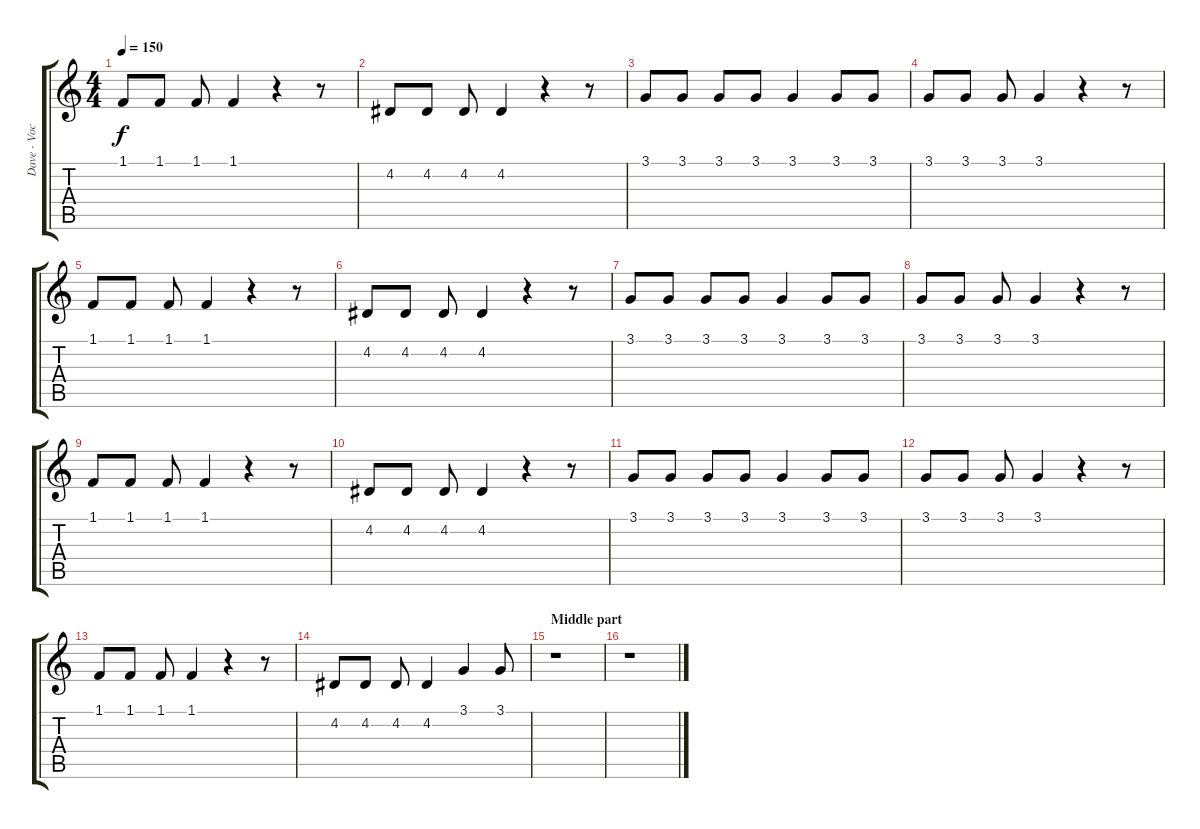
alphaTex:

\track ("Dave - Vocals" "Dave - Voc") {instrument lead5charang}
\staff {score tabs}
\tuning (E4 B3 G3 D3 A2 E2) {hide}
\ts (4 4)
\tempo 150
\clef g2
\ks c
1.1.8{dy f} 1.1.8 1.1.8 1.1.4 r.4 r.8 |
4.2.8 4.2.8 4.2.8 4.2.4 r.4 r.8 |
3.1.8 3.1.8 3.1.8 3.1.8 3.1.4 3.1.8 3.1.8 |
3.1.8 3.1.8 3.1.8 3.1.4 r.4 r.8 |
1.1.8 1.1.8 1.1.8 1.1.4 r.4 r.8 |
4.2.8 4.2.8 4.2.8 4.2.4 r.4 r.8 |
3.1.8 3.1.8 3.1.8 3.1.8 3.1.4 3.1.8 3.1.8 |
3.1.8 3.1.8 3.1.8 3.1.4 r.4 r.8 |
1.1.8 1.1.8 1.1.8 1.1.4 r.4 r.8 |
4.2.8 4.2.8 4.2.8 4.2.4 r.4 r.8 |
3.1.8 3.1.8 3.1.8 3.1.8 3.1.4 3.1.8 3.1.8 |
3.1.8 3.1.8 3.1.8 3.1.4 r.4 r.8 |
1.1.8 1.1.8 1.1.8 1.1.4 r.4 r.8 |
4.2.8 4.2.8 4.2.8 4.2.4 3.1.4 3.1.8 |
\section ("" "Middle part")
r.1 |
r.1
